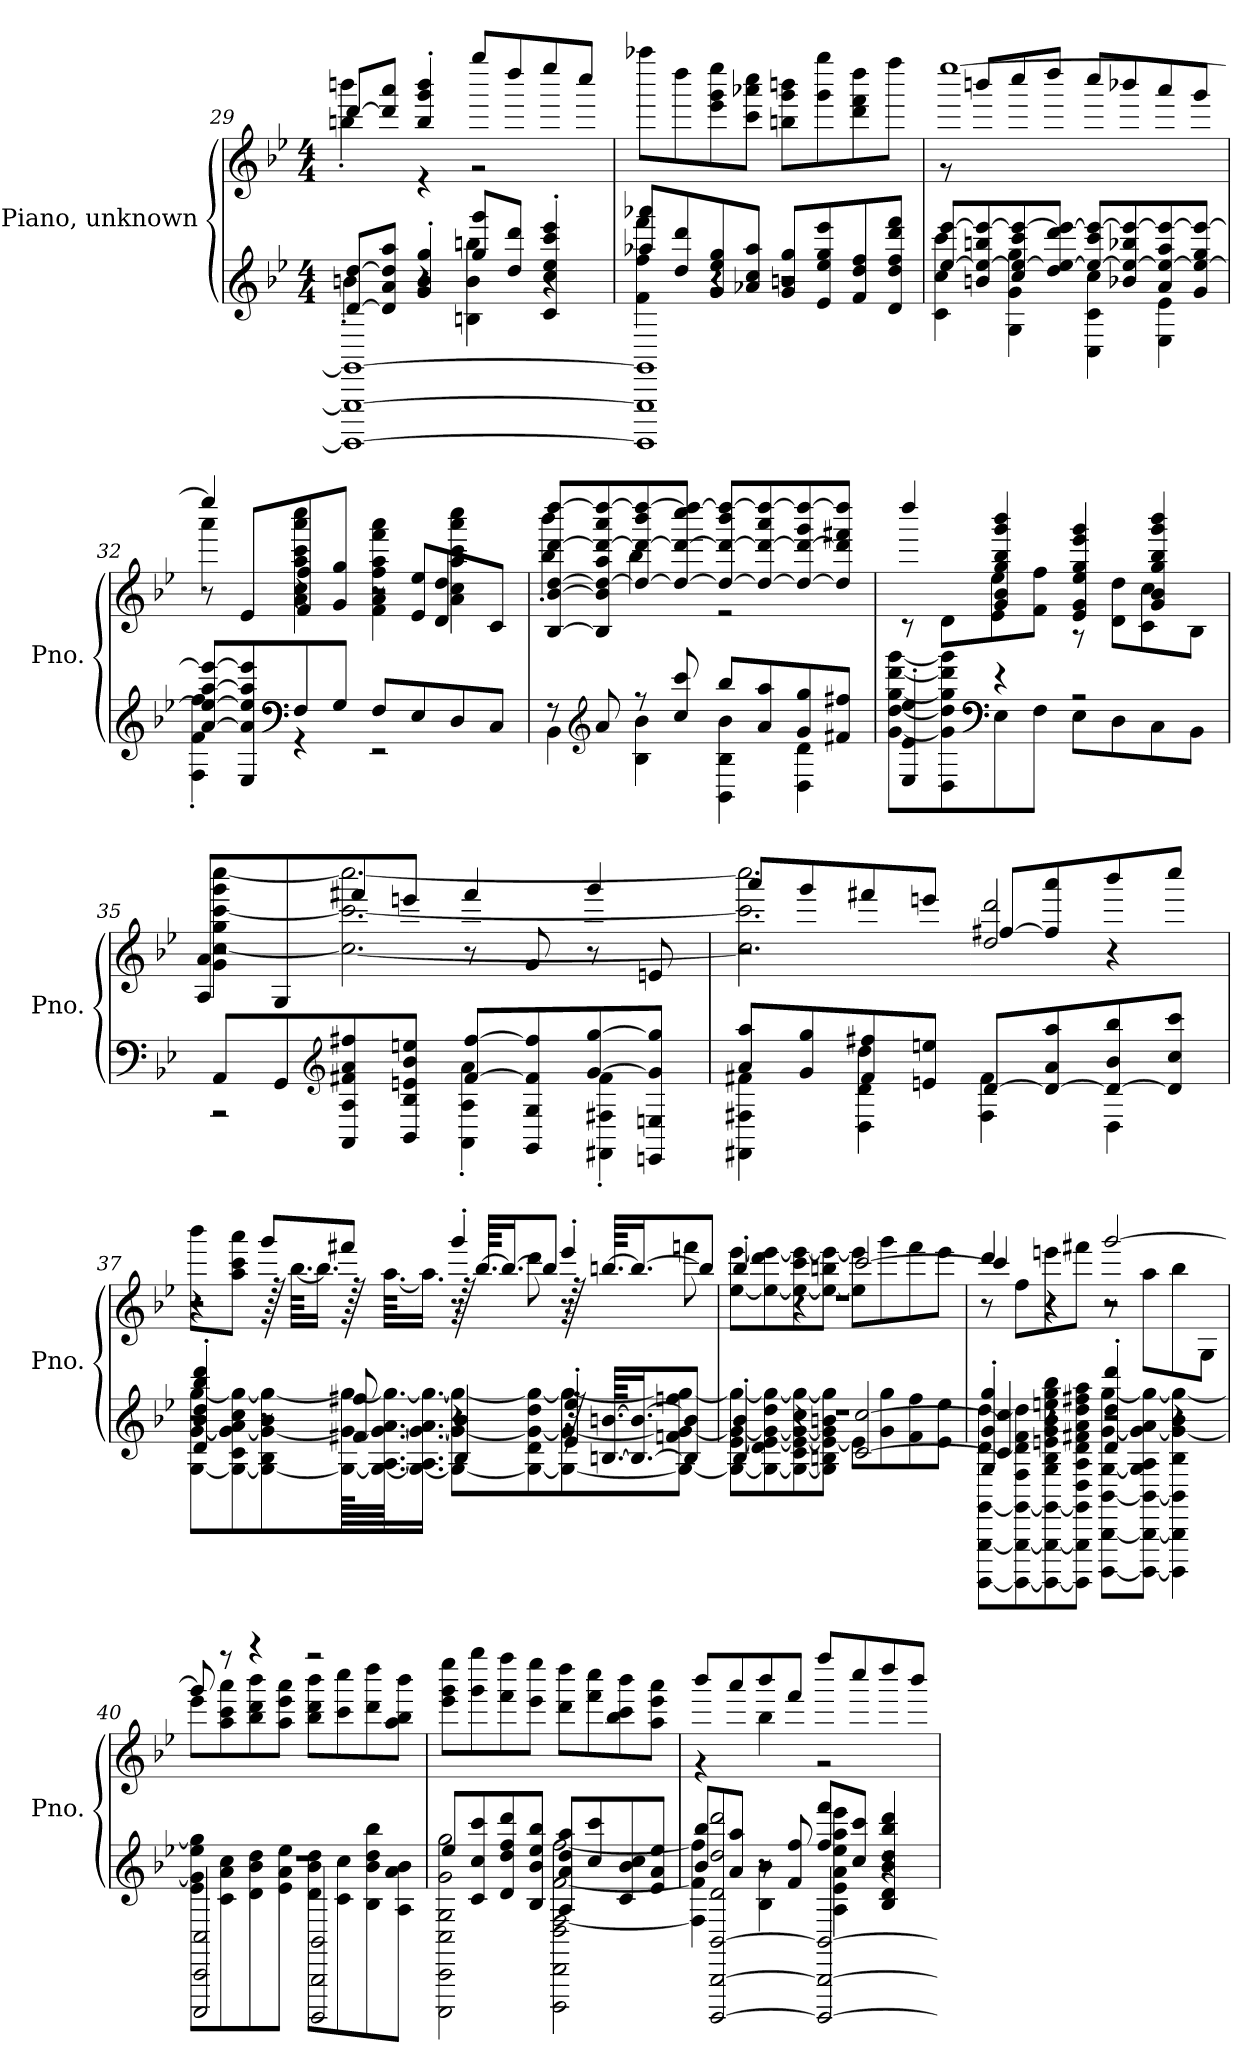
**kern	**kern
*part1	*part1
*staff2	*staff1
*I"Piano, unknown	*
*I'Pno.	*
*clefG2	*clefG2
*k[b-e-]	*k[b-e-]
*M4/4	*M4/4
=29	=29
*^	*^
*	*^	*	*
[8d/ [8dd/L	4bn'\	1GGGG_ 1GGG_ 1GG_	[8ddd/L	4bbn\' 4bbbn\'
8d/] 8a/ 8dd/] 8aa/J	.	.	8ddd/] 8aaa/J	.
4g/' 4b/' 4gg/'	4r	.	4bb/' 4ggg/' 4bbb/'	4r
8gg/ 8ggg/L	4Bn\ 4b\ 4bbn\	.	8gggg/L	2r
8dd/ 8ddd/J	.	.	8dddd/	.
4c/' 4cc/' 4ee-/' 4ccc/' 4eee-/'	4r	.	8eeee-/	.
.	.	.	8cccc/J	.
*	*	*	*v	*v
!!LO:LB:g=z
=30	=30	=30	=30
8aa-X/ 8aaa-X/L	4f\ 4ff\ 4fff\	1GGGG] 1GGG] 1GG]	8aaaa-X\L
8dd/ 8ddd/	.	.	8dddd\
8g/ 8ee-/ 8gg/	4r	.	8eee-\ 8ggg\ 8eeee-\
8a-X/ 8cc/ 8aa-/J	.	.	8ccc\ 8aaa-X\ 8cccc\J
8g/ 8bn/ 8gg/L	2r	.	8bbn\ 8ggg\ 8bbbn\L
8e-/ 8ee-/ 8gg/ 8eee-/	.	.	8ggg\ 8gggg\
8f/ 8dd/ 8ff/	.	.	8ddd\ 8fff\ 8dddd\
8d/ 8dd/ 8ff/ 8ddd/ 8fff/J	.	.	8ffff\J
*	*v	*v	*
=31	=31	=31
*	*	*^
[8ee-/ [8eee-/L	4c\ 4cc\ 4ccc\	[1eeee-	8r
8bn/ 8ee-/_ 8bbn/ 8eee-/_	.	.	8bbbn/L
8cc/ 8ee-/_ 8ccc/ 8eee-/_	4G\ 4g\ 4gg\	.	8cccc/
8dd/ 8ee-/_ 8ddd/ 8eee-/_J	.	.	8dddd/J
8ee-/_ 8ccc/ 8eee-/_L	4C\ 4c\ 4cc\	.	8cccc/L
8b-X/ 8ee-/_ 8bb-X/ 8eee-/_	.	.	8bbb-X/
8a/ 8ee-/_ 8aa/ 8eee-/_	4E-\ 4e-\	.	8aaa/
8g/ 8ee-/_ 8gg/ 8eee-/_J	.	.	8ggg/J
=32	=32	=32	=32
*	*	*	*^
[8a/ 8ee-/_ [8aa/ 8eee-/_L	4F\' 4f\' 4ff\'	4eeee-/]	4aaa\	8r
8E-/ 8a/] 8ee-/] 8aa/] 8eee-/]	.	.	.	8e-/L
*clefF4	*	*	*	*
8F/	4r	4r	4a\ 4cc\ 4aa\ 4ccc\ 4aaa\ 4cccc\	8f/ 8ff/
8G/J	.	.	.	8g/ 8gg/J
8F/L	2r	2r	4f\ 4a\ 4ff\ 4aa\ 4fff\ 4aaa\	8r
8E-/	.	.	.	8e-/ 8ee-/L
8D/	.	.	4a\ 4cc\ 4aa\ 4ccc\ 4aaa\ 4cccc\	8d/ 8dd/
8C/J	.	.	.	8c/J
*	*	*	*v	*v
!!LO:PB:g=z
=33	=33	=33	=33
8r	4BB-\	[8B-/ [8b-/ [8dd/ [8ddd/ [8dddd/L	4bb-\' 4bbb-\'
*clefG2	*	*	*
8a/	.	8B-/] 8b-/] 8dd/_ 8aa/ 8ddd/_ 8aaa/ 8dddd/_	.
8r	4B-\ 4b-\	8dd/_ 8ddd/_ 8bbb-/ 8dddd/_	4bb-\
8cc/ 8ccc/	.	8dd/_ 8ddd/_ 8cccc/ 8dddd/_J	.
8bb-/L	4BB-\ 4B-\ 4b-\	8dd/_ 8ddd/_ 8bbb-/ 8dddd/_L	2r
8a/ 8aa/	.	8dd/_ 8ddd/_ 8aaa/ 8dddd/_	.
8g/ 8gg/	4D\ 4d\	8dd/_ 8ddd/_ 8ggg/ 8dddd/_	.
8f#X/ 8ff#X/J	.	8dd/] 8ddd/] 8fff#X/ 8dddd/]J	.
=34	=34	=34	=34
4E-/' 4e-/' 4ee-/'	[8g\ [8dd\ [8gg\ [8ddd\ [8ggg\L	4dddd/	8r
.	8D\ 8g\] 8dd\] 8gg\] 8ddd\] 8ggg\]	.	8d\L
*clefF4	*	*	*
4r	8E-\	4g/ 4b-/ 4gg/ 4bb-/ 4ggg/ 4bbb-/	8e-\ 8ee-\
.	8F\J	.	8f\ 8ff\J
2r	8E-\L	4e-/ 4g/ 4ee-/ 4gg/ 4eee-/ 4ggg/	8r
.	8D\	.	8d\ 8dd\L
.	8C\	4g/ 4b-/ 4gg/ 4bb-/ 4ggg/ 4bbb-/	8c\ 8cc\
.	8BB-\J	.	8B-\J
!!LO:LB:g=z
=35	=35	=35	=35
*	*	*	*^
8AA/L	2r	2r	4g\ [4cc\ 4gg\ [4ccc\ 4ggg\ [4cccc\	8A/ 8a/L
8GG/	.	.	.	8G/
*clefG2	*	*	*	*
8AA/ 8A/ 8f#X/ 8a/ 8ff#X/	.	.	2.cc\_ 2.ccc\_ 2.cccc\_	8fff#X/
8BB-/ 8B-/ 8en/ 8b-/ 8een/J	.	.	.	8eeen/J
[8f#/ [8ff#/L	4AA\' 4A\' 4a\'	4fff#/	.	8r
8GG/ 8G/ 8f#/] 8ff#/]	.	.	.	8g/
[8g/ [8gg/	4FF#X\' 4F#X\' 4f#\'	4ggg/	.	8r
8EEn/ 8En/ 8g/] 8gg/]J	.	.	.	8en/
=36	=36	=36	=36	=36
8a/ 8aa/L	4FF#X\ 4F#X\ 4f#X\	2r	2.cc\] 2.ccc\] 2.cccc\]	8aaa/L
8g/ 8gg/	.	.	.	8ggg/
8f#/ 8ff#X/	4D\ 4d\ 4dd\	.	.	8fff#X/
8en/ 8een/J	.	.	.	8eeen/J
[8d/L	4F#\ 4f#\	2dd/ 2ddd/	.	[8ff#X/L
8d/_ 8a/ 8aa/	.	.	.	8ff#/] 8aaa/
8d/_ 8b-/ 8bb-/	4D\	.	4r	8bbb-/
8d/] 8cc/ 8ccc/J	.	.	.	8cccc/J
!!LO:LB:g=z	!!	!!
=37	=37	=37	=37	=37
*	*^	*	*	*
2r	[8G\ [8g\ [8gg\L	4d/' 4b-/' 4dd/' 4bb-/' 4ddd/'	4r	8bbb-\L	2r
.	8G\_ 8c\ 8g\_ 8a\ 8cc\ 8gg\_	.	.	8aa\ 8ccc\ 8aaa\J	.
.	8G\_ 8B-\ 8g\_ 8b-\ 8gg\_	8r	8ggg/L	128r	.
.	.	.	.	[64.bb-\KKLL	.
.	.	.	.	16.bb-\JJ]	.
.	128G\_ 128g\_ 128gg\_KLLL	8f#X/ 8ff#X/	8fff#X/J	128r	.
.	64.G\_ [64.A\ 64.g\_ [64.a\ 64.gg\_JJ	.	.	[64.aa\KKLL	.
.	16.G\_ 16.A\] 16.g\_ 16.a\] 16.gg\_JJ	.	.	16.aa\JJ]	.
4r	8G\_ 8g\_ 8gg\_L	4B-/ 4b-/	4ggg'/	8r	128r
.	.	.	.	.	[64.bb-/KKLL
.	.	.	.	.	16.bb-/J_
.	8G\_ 8d\ 8g\_ 8dd\ 8gg\_	.	.	8ddd\	8bb-/J]
128r	8G\_ 8g\_ 8gg\_	4e-/' 4ee-/'	4eee-'/	8r	128r
[64.Bn/ [64.bn/KKLL	.	.	.	.	[64.bbn/KKLL
16.B/_ 16.b/_J	.	.	.	.	16.bb/J_
8B/] 8b/]J	8G\_ 8fn\ 8g\_ 8ffn\ 8gg\_J	.	.	8fffn\	8bb/J]
!!LO:LB:g=z	!!	!!
=38	=38	=38	=38	=38	=38
1r	8G\_ [8e-\ 8g\_ 8gg\_L	4B-/' 4b-/'	1r	[8ee-\ [8eee-\L	4bb-'/
.	8G\_ 8d\ 8e-\_ 8g\_ 8dd\ 8gg\_	.	.	8ee-\_ 8ddd\ 8eee-\_	.
.	8G\_ 8c\ 8e-\_ 8g\_ 8cc\ 8gg\_	4r	.	8ee-\_ 8ccc\ 8eee-\_	4r
.	8G\] 8Bn\ 8e-\_ 8g\] 8bn\ 8gg\]J	.	.	8ee-\_ 8bbn\ 8eee-\_J	.
.	8e-\L]	[2c/ [2cc/	.	8ee-\] 8eee-\]L	[2ccc/
.	8g\ 8gg\	.	.	8ggg\	.
.	8f\ 8ff\	.	.	8fff\	.
.	8e-\ 8ee-\J	.	.	8eee-\J	.
=39	=39	=39	=39	=39	=39
4G/' 4g/' 4gg/'	[8GGGG\ [8GGG\ [8GG\ [8d\ [8dd\L	4c/] 4cc/]	4ddd/	8r	4ccc/]
.	8GGGG\_ 8GGG\_ 8GG\_ 8F\ 8d\] 8f\ 8dd\]	.	.	8ff\L	.
4r	8GGGG\_ 8GGG\_ 8GG\_ 8G\ 8B-\ 8en\ 8g\ 8b-\ 8een\ 8gg\ 8bb-\	4r	4r	8eeen\	4r
.	8GGGG\] 8GGG\] 8GG\] 8D\ 8A\ 8d\ 8f#X\ 8a\ 8dd\ 8ff#X\ 8aa\J	.	.	8fff#X\J	.
4d/' 4dd/' 4ddd/'	[8BBBB-\ [8BBB-\ [8BB-\ [8G\ [8g\ [8gg\L	2r	[2ggg/	8r	2r
.	8BBBB-\_ 8BBB-\_ 8BB-\_ 8G\] 8A\ 8g\_ 8a\ 8gg\_J	.	.	8aa\L	.
4r	4BBBB-\] 4BBB-\] 4BB-\] 4B-\ 4g\_ 4b-\ 4gg\_	.	.	8bb-\	.
.	.	.	.	8G\J	.
*	*	*	*	*v	*v
=40	=40	=40	=40	=40
1r	8e-\ 8g\] 8ee-\ 8gg\]L	2CCC/ 2CC/ 2C/	8ggg/]	8eee-\L
.	8c\ 8a\ 8cc\	.	8r	8aa\ 8ccc\ 8aaa\
.	8d\ 8b-\ 8dd\	.	4r	8bb-\ 8ddd\ 8bbb-\
.	8e-\ 8a\ 8ee-\J	.	.	8aa\ 8eee-\ 8aaa\J
.	8d\ 8b-\ 8dd\L	2BBBB-/ 2BBB-/ 2BB-/	2r	8bb-\ 8ddd\ 8bbb-\L
.	8c\ 8cc\	.	.	8ccc\ 8cccc\
.	8B-\ 8b-\ 8dd\ 8bb-\	.	.	8ddd\ 8dddd\
.	8A\ 8a\ 8b-\J	.	.	8aa\ 8bb-\ 8bbb-\J
*	*v	*v	*	*
*	*	*v	*v
!!LO:LB:g=z
=41	=41	=41
8ee-/L	2CCC\ 2CC\ 2C\ 2G\ 2g\ 2gg\	8eee-\ 8ggg\ 8eeee-\L
8c/ 8cc/ 8ccc/	.	8ggg\ 8gggg\
8d/ 8dd/ 8ff/ 8ddd/	.	8fff\ 8ffff\
8B-/ 8b-/ 8ee-/ 8bb-/J	.	8eee-\ 8eeee-\J
8A/ 8a/ 8dd/ 8aa/L	2DDD\ 2DD\ 2D\ [2F\ [2f\ [2ff\	8ddd\ 8dddd\L
8cc/ 8ccc/	.	8fff\ 8cccc\
8c/ 8b-/ 8cc/	.	8bb-\ 8ccc\ 8bbb-\
8e-/ 8a/ 8ee-/J	.	8aa\ 8eee-\ 8aaa\J
=42	=42	=42
*	*^	*^
8b-/ 8bb-/L	4F\] 4f\] 4ff\]	[2BBBB-/ [2BBB-/ [2BB-/ 2d/ 2dd/ 2ddd/	8bbb-/L	4r
8a/ 8aa/J	.	.	8aaa/	.
8r	4B-\ 4b-\	.	8bbb-/	4bb-\
8f/ 8ff/	.	.	8fff/J	.
8ff/ 8fff/L	4A\ 4e-\ 4a\ 4ee-\ 4aa\ 4eee-\	2BBBB-/_ 2BBB-/_ 2BB-/_	8ffff/L	2r
8cc/ 8ccc/J	.	.	8cccc/	.
4B-/ 4d/ 4b-/ 4dd/ 4bb-/ 4ddd/	4r	.	8dddd/	.
.	.	.	8bbb-/J	.
*v	*v	*v	*	*
*	*v	*v
=	=
*-	*-
